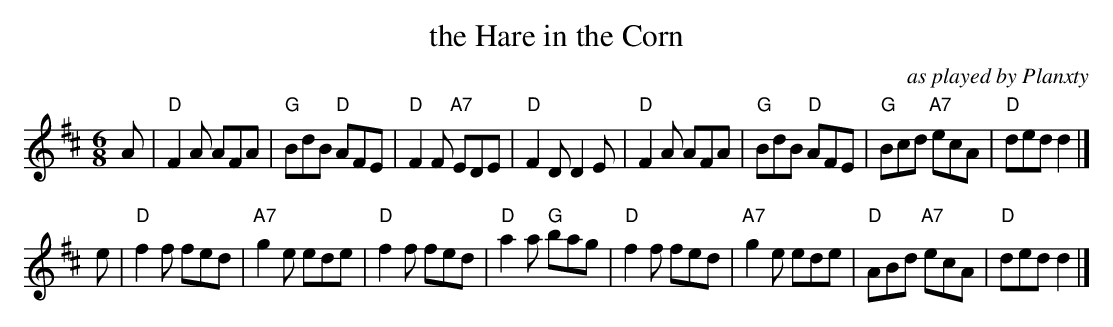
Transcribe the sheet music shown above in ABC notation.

X:1
T: the Hare in the Corn
O: as played by Planxty
M: 6/8
L: 1/8
K: D
A \
| "D"F2A AFA | "G"BdB "D"AFE | "D"F2F "A7"EDE | "D"F2D    D2E \
| "D"F2A AFA | "G"BdB "D"AFE | "G"Bcd "A7"ecA | "D"ded    d2 |]
e \
| "D"f2f fed | "A7"g2e   ede | "D"f2f     fed | "D"a2a "G"bag \
| "D"f2f fed | "A7"g2e   ede | "D"ABd "A7"ecA | "D"ded    d2 |]
